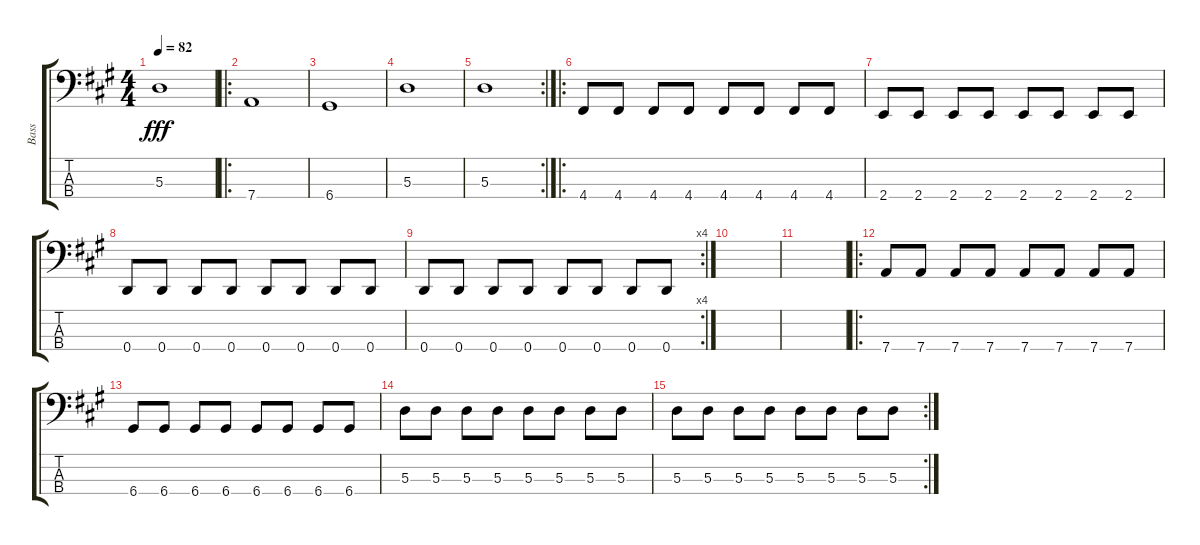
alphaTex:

\track ("Bass" "Bass") {instrument electricbasspick}
\staff {score tabs}
\tuning (G2 D2 A1 D1) {hide}
\ts (4 4)
\tempo 82
\clef f4
\ks a
5.3.1{dy fff} |
\ro
7.4.1 |
6.4.1 |
5.3.1 |
\rc 2
5.3.1 |
\ro
4.4.8 4.4.8 4.4.8 4.4.8 4.4.8 4.4.8 4.4.8 4.4.8 |
2.4.8 2.4.8 2.4.8 2.4.8 2.4.8 2.4.8 2.4.8 2.4.8 |
0.4.8 0.4.8 0.4.8 0.4.8 0.4.8 0.4.8 0.4.8 0.4.8 |
\rc 4
0.4.8 0.4.8 0.4.8 0.4.8 0.4.8 0.4.8 0.4.8 0.4.8 |
|
|
\ro
7.4.8 7.4.8 7.4.8 7.4.8 7.4.8 7.4.8 7.4.8 7.4.8 |
6.4.8 6.4.8 6.4.8 6.4.8 6.4.8 6.4.8 6.4.8 6.4.8 |
5.3.8 5.3.8 5.3.8 5.3.8 5.3.8 5.3.8 5.3.8 5.3.8 |
\rc 2
5.3.8 5.3.8 5.3.8 5.3.8 5.3.8 5.3.8 5.3.8 5.3.8
